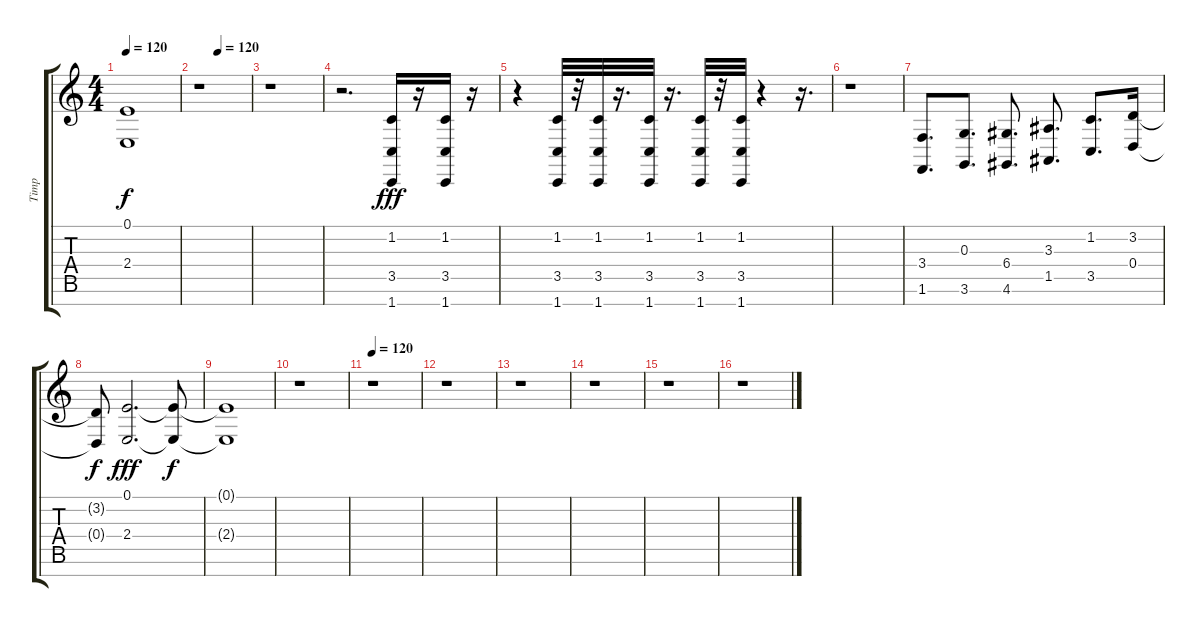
\track ("Timp" "Timp") {instrument timpani}
\staff {score tabs}
\tuning (E4 B3 G3 D3 A2 E2 B1) {hide}
\ts (4 4)
\tempo 120
\clef g2
\ks c
(0.1{t} 2.4{t}).1{dy f} |
\tempo (120 0.375)
r.1 |
r.1 |
r.2{d} (1.2 3.5 1.7).16{dy fff} r.16 (1.2 3.5 1.7).16 r.16 |
r.4 (1.2 3.5 1.7).32 r.32 (1.2 3.5 1.7).32 r.16{d} (1.2 3.5 1.7).32 r.16{d} (1.2 3.5 1.7).32 r.32 (1.2 3.5 1.7).32 r.4 r.16{d} |
r.1 |
(3.4 1.6).8{d} (0.3 3.6).8{d} (6.4 4.6).8{d} (3.3 1.5).8{d} (1.2 3.5).8{d} (3.2 0.4).16 |
(3.2{t} 0.4{t}).8{dy f} (0.1 2.4).2{d dy fff} (0.1{t} 2.4{t}).8{dy f} |
(0.1{t} 2.4{t}).1 |
r.1 |
\tempo 120
r.1 |
r.1 |
r.1 |
r.1 |
r.1 |
r.1
